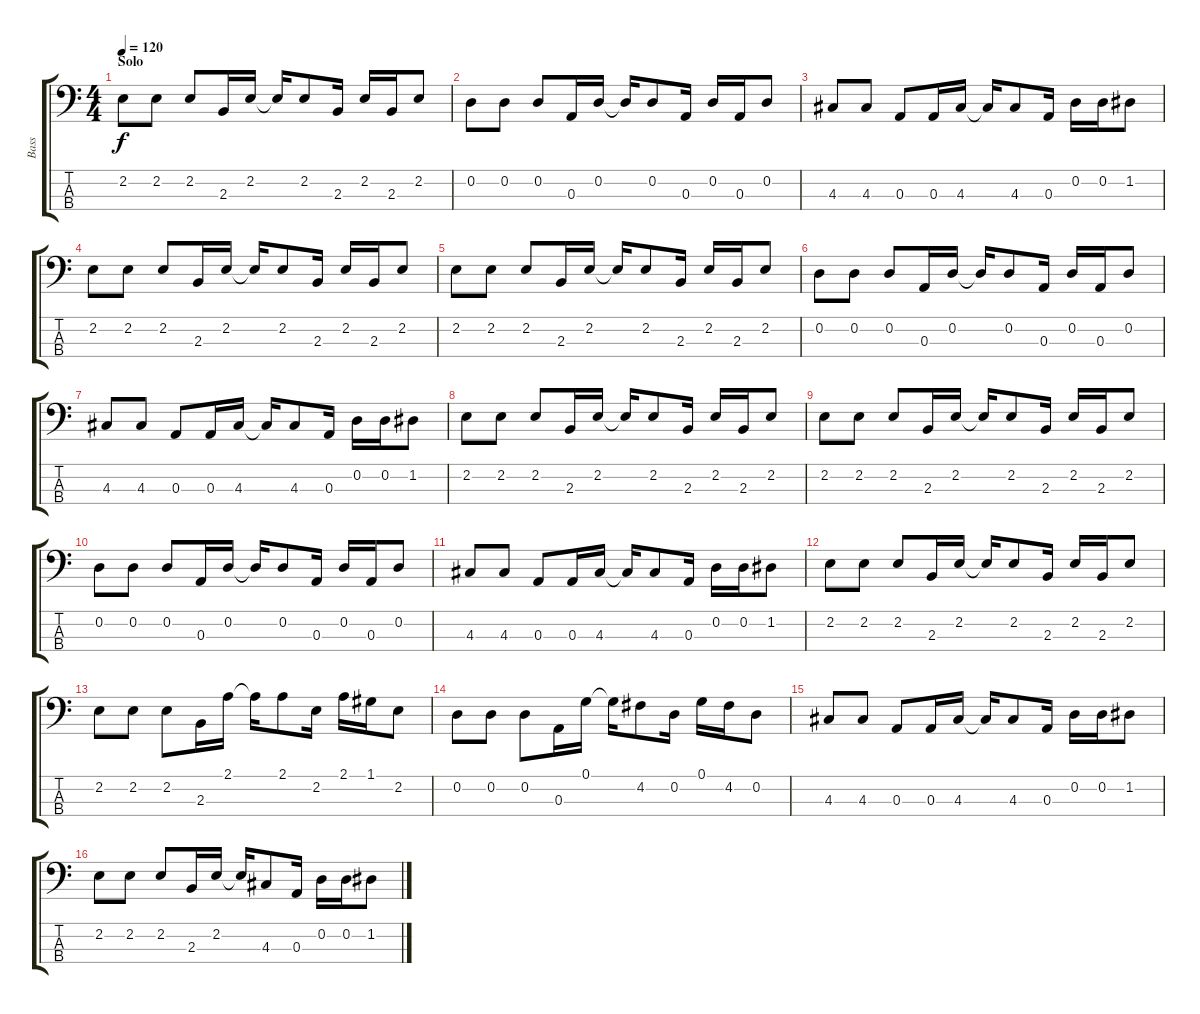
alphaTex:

\track ("Bass" "Bass") {instrument electricbassfinger}
\staff {score tabs}
\tuning (G2 D2 A1 E1) {hide}
\ts (4 4)
\section ("" "Solo")
\tempo 120
\clef f4
\ks c
2.2.8{dy f instrument electricbassfinger} 2.2.8 2.2.8 2.3.16 2.2.16 2.2{t}.16 2.2.8 2.3.16 2.2.16 2.3.16 2.2.8 |
0.2.8 0.2.8 0.2.8 0.3.16 0.2.16 0.2{t}.16 0.2.8 0.3.16 0.2.16 0.3.16 0.2.8 |
4.3.8 4.3.8 0.3.8 0.3.16 4.3.16 4.3{t}.16 4.3.8 0.3.16 0.2.16 0.2.16 1.2.8 |
2.2.8 2.2.8 2.2.8 2.3.16 2.2.16 2.2{t}.16 2.2.8 2.3.16 2.2.16 2.3.16 2.2.8 |
2.2.8 2.2.8 2.2.8 2.3.16 2.2.16 2.2{t}.16 2.2.8 2.3.16 2.2.16 2.3.16 2.2.8 |
0.2.8 0.2.8 0.2.8 0.3.16 0.2.16 0.2{t}.16 0.2.8 0.3.16 0.2.16 0.3.16 0.2.8 |
4.3.8 4.3.8 0.3.8 0.3.16 4.3.16 4.3{t}.16 4.3.8 0.3.16 0.2.16 0.2.16 1.2.8 |
2.2.8 2.2.8 2.2.8 2.3.16 2.2.16 2.2{t}.16 2.2.8 2.3.16 2.2.16 2.3.16 2.2.8 |
2.2.8 2.2.8 2.2.8 2.3.16 2.2.16 2.2{t}.16 2.2.8 2.3.16 2.2.16 2.3.16 2.2.8 |
0.2.8 0.2.8 0.2.8 0.3.16 0.2.16 0.2{t}.16 0.2.8 0.3.16 0.2.16 0.3.16 0.2.8 |
4.3.8 4.3.8 0.3.8 0.3.16 4.3.16 4.3{t}.16 4.3.8 0.3.16 0.2.16 0.2.16 1.2.8 |
2.2.8 2.2.8 2.2.8 2.3.16 2.2.16 2.2{t}.16 2.2.8 2.3.16 2.2.16 2.3.16 2.2.8 |
2.2.8 2.2.8 2.2.8 2.3.16 2.1.16 2.1{t}.16 2.1.8 2.2.16 2.1.16 1.1.16 2.2.8 |
0.2.8 0.2.8 0.2.8 0.3.16 0.1.16 0.1{t}.16 4.2.8 0.2.16 0.1.16 4.2.16 0.2.8 |
4.3.8 4.3.8 0.3.8 0.3.16 4.3.16 4.3{t}.16 4.3.8 0.3.16 0.2.16 0.2.16 1.2.8 |
2.2.8 2.2.8 2.2.8 2.3.16 2.2.16 2.2{t}.16 4.3.8 0.3.16 0.2.16 0.2.16 1.2.8
